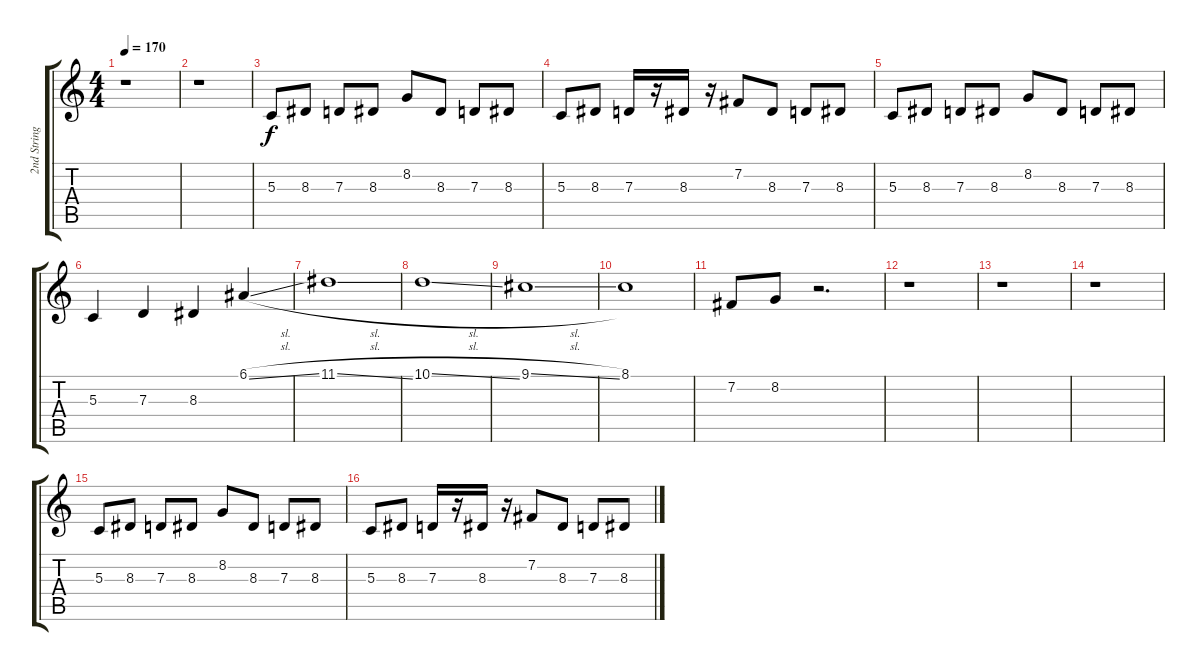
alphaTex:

\track ("2nd Strings" "2nd String") {instrument stringensemble1}
\staff {score tabs}
\tuning (E4 B3 G3 D3 A2 E2) {hide}
\ts (4 4)
\tempo 170
\clef g2
\ks c
r.1{dy f instrument stringensemble1} |
r.1 |
5.3.8 8.3.8 7.3.8 8.3.8 8.2.8 8.3.8 7.3.8 8.3.8 |
5.3.8 8.3.8 7.3.16 r.16 8.3.16 r.16 7.2.8 8.3.8 7.3.8 8.3.8 |
5.3.8 8.3.8 7.3.8 8.3.8 8.2.8 8.3.8 7.3.8 8.3.8 |
5.3.4 7.3.4 8.3.4 6.1{sl}.4 |
11.1{sl}.1 |
10.1{sl}.1 |
9.1{sl}.1 |
8.1.1 |
7.2.8 8.2.8 r.2{d} |
r.1 |
r.1 |
r.1 |
5.3.8 8.3.8 7.3.8 8.3.8 8.2.8 8.3.8 7.3.8 8.3.8 |
5.3.8 8.3.8 7.3.16 r.16 8.3.16 r.16 7.2.8 8.3.8 7.3.8 8.3.8
